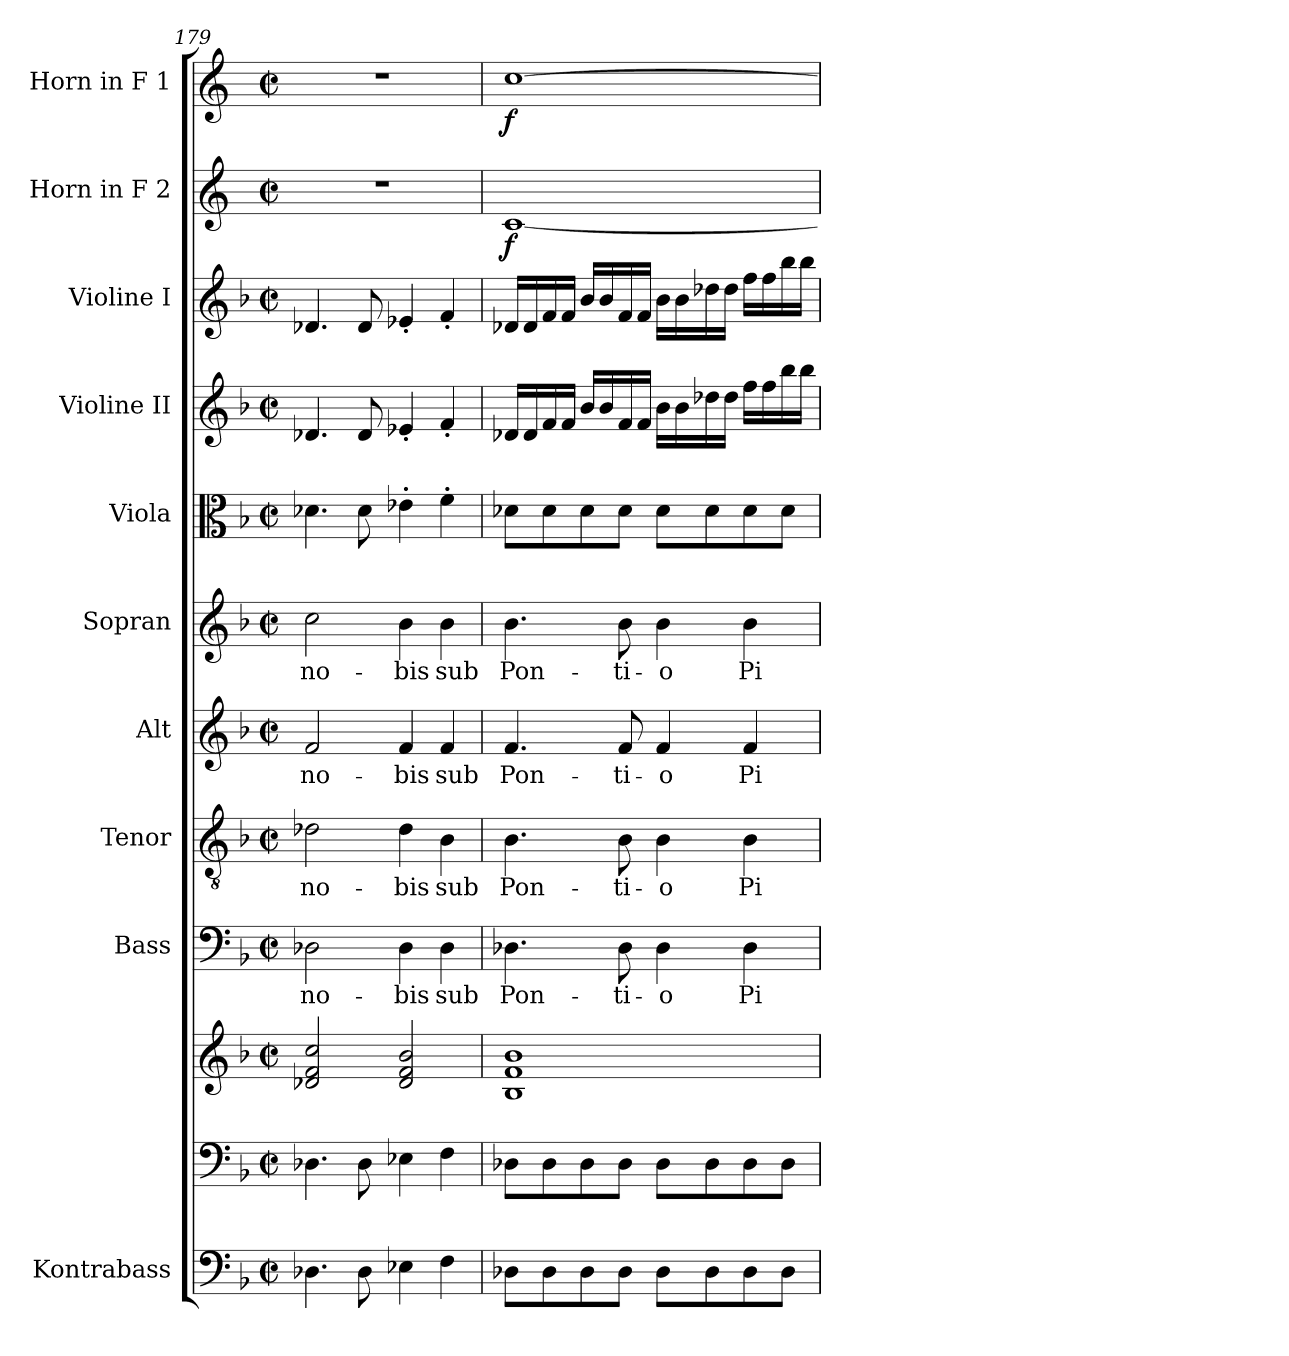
**kern	**kern	**kern	**kern	**text	**kern	**text	**kern	**text	**kern	**text	**kern	**kern	**kern	**kern	**dynam	**kern	**dynam
*part11	*part10	*part10	*part9	*part9	*part8	*part8	*part7	*part7	*part6	*part6	*part5	*part4	*part3	*part2	*part2	*part1	*part1
*staff12	*staff11	*staff10	*staff9	*staff9	*staff8	*staff8	*staff7	*staff7	*staff6	*staff6	*staff5	*staff4	*staff3	*staff2	*staff2	*staff1	*staff1
*I"Kontrabass	*	*	*I"Bass	*	*I"Tenor	*	*I"Alt	*	*I"Sopran	*	*I"Viola	*I"Violine II	*I"Violine I	*I"Horn in F 2	*	*I"Horn in F 1	*
*I'Kb.	*	*	*I'B	*	*I'T	*	*I'A	*	*I'S	*	*I'Vla.	*I'Vl. II	*I'Vl. I	*I'Hrn. 2	*	*I'Hrn. 1	*
*clefF4	*clefF4	*clefG2	*clefF4	*	*clefGv2	*	*clefG2	*	*clefG2	*	*clefC3	*clefG2	*clefG2	*clefG2	*	*clefG2	*
*ITrd7c12	*	*	*	*	*	*	*	*	*	*	*	*	*	*ITrd4c7	*	*ITrd4c7	*
*k[b-]	*k[b-]	*k[b-]	*k[b-]	*	*k[b-]	*	*k[b-]	*	*k[b-]	*	*k[b-]	*k[b-]	*k[b-]	*k[b-]	*	*k[b-]	*
*F:	*F:	*F:	*F:	*	*F:	*	*F:	*	*F:	*	*F:	*F:	*F:	*F:	*	*F:	*
*M2/2	*M2/2	*M2/2	*M2/2	*	*M2/2	*	*M2/2	*	*M2/2	*	*M2/2	*M2/2	*M2/2	*M2/2	*	*M2/2	*
*met(c|)	*met(c|)	*met(c|)	*met(c|)	*	*met(c|)	*	*met(c|)	*	*met(c|)	*	*met(c|)	*met(c|)	*met(c|)	*met(c|)	*	*met(c|)	*
=179	=179	=179	=179	=179	=179	=179	=179	=179	=179	=179	=179	=179	=179	=179	=179	=179	=179
!	!	!	!	!LO:LY:b	!	!LO:LY:b	!	!LO:LY:b	!	!LO:LY:b	!	!	!	!	!	!	!
4.DD-X\	4.D-X\	2d-X/ 2f/ 2cc/	2D-X\	no-	2d-X\	no-	2f/	no-	2cc\	no-	4.d-X\	4.d-X/	4.d-X/	1r	.	1r	.
8DD-\	8D-\	.	.	.	.	.	.	.	.	.	8d-\	8d-/	8d-/	.	.	.	.
!	!	!	!	!LO:LY:b	!	!LO:LY:b	!	!LO:LY:b	!	!LO:LY:b	!	!	!	!	!	!	!
4EE-X\	4E-X\	2d-/ 2f/ 2b-/	4D-\	-bis	4d-\	-bis	4f/	-bis	4b-\	-bis	4e-X'>\	4e-X'</	4e-X'</	.	.	.	.
!	!	!	!	!LO:LY:b	!	!LO:LY:b	!	!LO:LY:b	!	!LO:LY:b	!	!	!	!	!	!	!
4FF\	4F\	.	4D-\	sub	4B-\	sub	4f/	sub	4b-\	sub	4f'>\	4f'</	4f'</	.	.	.	.
!!LO:PB:g=z
=180	=180	=180	=180	=180	=180	=180	=180	=180	=180	=180	=180	=180	=180	=180	=180	=180	=180
!	!	!	!	!LO:LY:b	!	!LO:LY:b	!	!LO:LY:b	!	!LO:LY:b	!	!	!	!	!LO:DY:b	!	!LO:DY:b
8DD-X\L	8D-X\L	1B- 1f 1b-	4.D-X\	Pon-	4.B-\	Pon-	4.f/	Pon-	4.b-\	Pon-	8d-X\L	16d-X/LL	16d-X/LL	[1F	f	[1f	f
.	.	.	.	.	.	.	.	.	.	.	.	16d-/	16d-/	.	.	.	.
8DD-\	8D-\	.	.	.	.	.	.	.	.	.	8d-\	16f/	16f/	.	.	.	.
.	.	.	.	.	.	.	.	.	.	.	.	16f/JJ	16f/JJ	.	.	.	.
8DD-\	8D-\	.	.	.	.	.	.	.	.	.	8d-\	16b-/LL	16b-/LL	.	.	.	.
.	.	.	.	.	.	.	.	.	.	.	.	16b-/	16b-/	.	.	.	.
!	!	!	!	!LO:LY:b	!	!LO:LY:b	!	!LO:LY:b	!	!LO:LY:b	!	!	!	!	!	!	!
8DD-\J	8D-\J	.	8D-\	-ti-	8B-\	-ti-	8f/	-ti-	8b-\	-ti-	8d-\J	16f/	16f/	.	.	.	.
.	.	.	.	.	.	.	.	.	.	.	.	16f/JJ	16f/JJ	.	.	.	.
!	!	!	!	!LO:LY:b	!	!LO:LY:b	!	!LO:LY:b	!	!LO:LY:b	!	!	!	!	!	!	!
8DD-\L	8D-\L	.	4D-\	-o	4B-\	-o	4f/	-o	4b-\	-o	8d-\L	16b-\LL	16b-\LL	.	.	.	.
.	.	.	.	.	.	.	.	.	.	.	.	16b-\	16b-\	.	.	.	.
8DD-\	8D-\	.	.	.	.	.	.	.	.	.	8d-\	16dd-X\	16dd-X\	.	.	.	.
.	.	.	.	.	.	.	.	.	.	.	.	16dd-\JJ	16dd-\JJ	.	.	.	.
!	!	!	!	!LO:LY:b	!	!LO:LY:b	!	!LO:LY:b	!	!LO:LY:b	!	!	!	!	!	!	!
8DD-\	8D-\	.	4D-\	Pi-	4B-\	Pi-	4f/	Pi-	4b-\	Pi-	8d-\	16ff\LL	16ff\LL	.	.	.	.
.	.	.	.	.	.	.	.	.	.	.	.	16ff\	16ff\	.	.	.	.
8DD-\J	8D-\J	.	.	.	.	.	.	.	.	.	8d-\J	16bb-\	16bb-\	.	.	.	.
.	.	.	.	.	.	.	.	.	.	.	.	16bb-\JJ	16bb-\JJ	.	.	.	.
=	=	=	=	=	=	=	=	=	=	=	=	=	=	=	=	=	=
*-	*-	*-	*-	*-	*-	*-	*-	*-	*-	*-	*-	*-	*-	*-	*-	*-	*-
